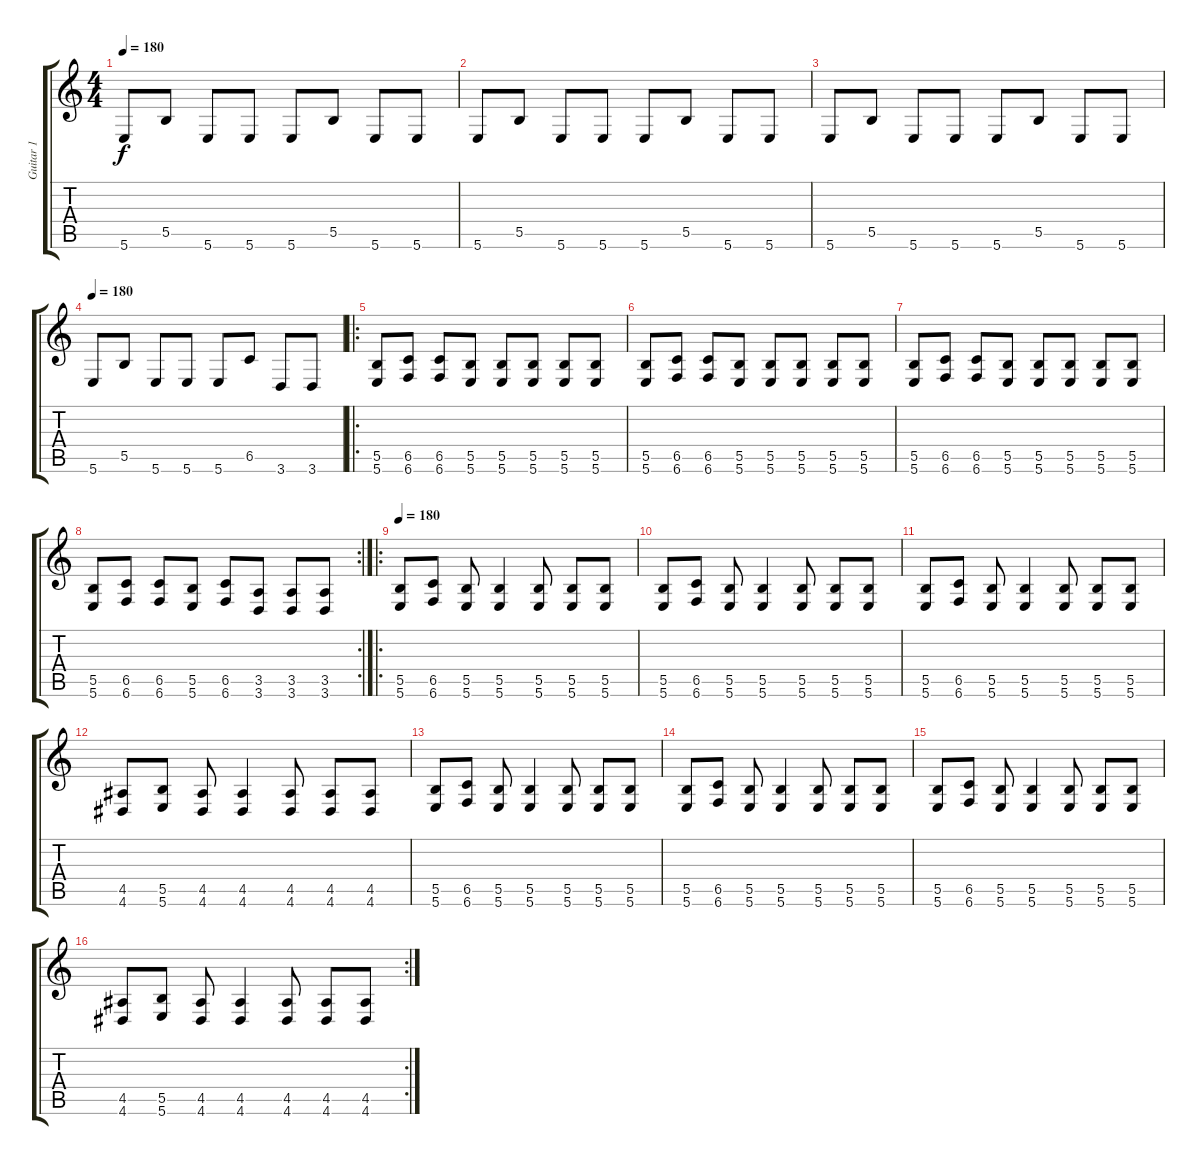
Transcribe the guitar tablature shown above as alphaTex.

\track ("Guitar 1" "Guitar 1") {instrument distortionguitar}
\staff {score tabs}
\tuning (Db4 Ab3 E3 B2 Gb2 B1) {hide}
\ts (4 4)
\tempo 180
\clef g2
\ks c
5.6.8{dy f} 5.5.8 5.6.8 5.6.8 5.6.8 5.5.8 5.6.8 5.6.8 |
5.6.8 5.5.8 5.6.8 5.6.8 5.6.8 5.5.8 5.6.8 5.6.8 |
5.6.8 5.5.8 5.6.8 5.6.8 5.6.8 5.5.8 5.6.8 5.6.8 |
\tempo 180
5.6.8 5.5.8 5.6.8 5.6.8 5.6.8 6.5.8 3.6.8 3.6.8 |
\ro
(5.5 5.6).8 (6.5 6.6).8 (6.5 6.6).8 (5.5 5.6).8 (5.5 5.6).8 (5.5 5.6).8 (5.5 5.6).8 (5.5 5.6).8 |
(5.5 5.6).8 (6.5 6.6).8 (6.5 6.6).8 (5.5 5.6).8 (5.5 5.6).8 (5.5 5.6).8 (5.5 5.6).8 (5.5 5.6).8 |
(5.5 5.6).8 (6.5 6.6).8 (6.5 6.6).8 (5.5 5.6).8 (5.5 5.6).8 (5.5 5.6).8 (5.5 5.6).8 (5.5 5.6).8 |
\rc 2
(5.5 5.6).8 (6.5 6.6).8 (6.5 6.6).8 (5.5 5.6).8 (6.5 6.6).8 (3.5 3.6).8 (3.5 3.6).8 (3.5 3.6).8 |
\ro
\tempo 180
(5.5 5.6).8 (6.5 6.6).8 (5.5 5.6).8 (5.5 5.6).4 (5.5 5.6).8 (5.5 5.6).8 (5.5 5.6).8 |
(5.5 5.6).8 (6.5 6.6).8 (5.5 5.6).8 (5.5 5.6).4 (5.5 5.6).8 (5.5 5.6).8 (5.5 5.6).8 |
(5.5 5.6).8 (6.5 6.6).8 (5.5 5.6).8 (5.5 5.6).4 (5.5 5.6).8 (5.5 5.6).8 (5.5 5.6).8 |
(4.5 4.6).8 (5.5 5.6).8 (4.5 4.6).8 (4.5 4.6).4 (4.5 4.6).8 (4.5 4.6).8 (4.5 4.6).8 |
(5.5 5.6).8 (6.5 6.6).8 (5.5 5.6).8 (5.5 5.6).4 (5.5 5.6).8 (5.5 5.6).8 (5.5 5.6).8 |
(5.5 5.6).8 (6.5 6.6).8 (5.5 5.6).8 (5.5 5.6).4 (5.5 5.6).8 (5.5 5.6).8 (5.5 5.6).8 |
(5.5 5.6).8 (6.5 6.6).8 (5.5 5.6).8 (5.5 5.6).4 (5.5 5.6).8 (5.5 5.6).8 (5.5 5.6).8 |
\rc 2
(4.5 4.6).8 (5.5 5.6).8 (4.5 4.6).8 (4.5 4.6).4 (4.5 4.6).8 (4.5 4.6).8 (4.5 4.6).8
